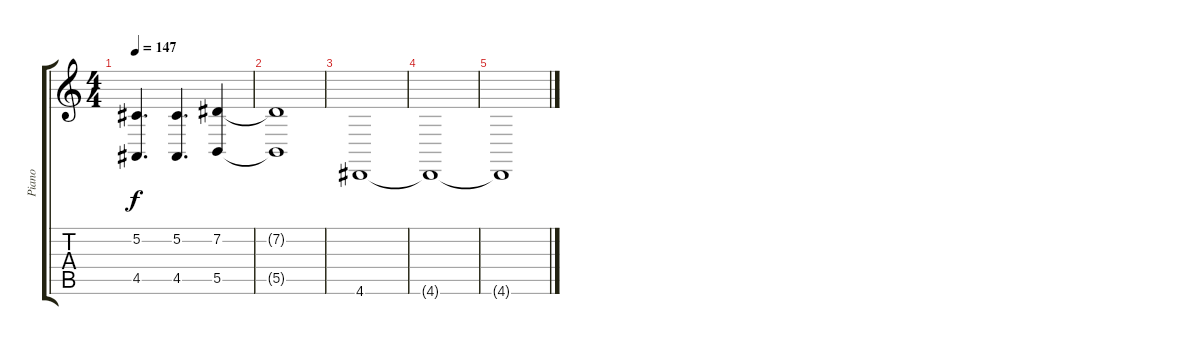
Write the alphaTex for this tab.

\track ("Piano" "Piano") {instrument acousticgrandpiano}
\staff {score tabs}
\tuning (Db4 Ab3 E3 B2 Gb2 B1) {hide}
\ts (4 4)
\tempo 147
\clef g2
\ks c
(5.2 4.5).4{d dy f} (5.2 4.5).4{d} (7.2 5.5).4 |
(7.2{t} 5.5{t}).1 |
4.6.1 |
4.6{t}.1 |
4.6{t}.1
